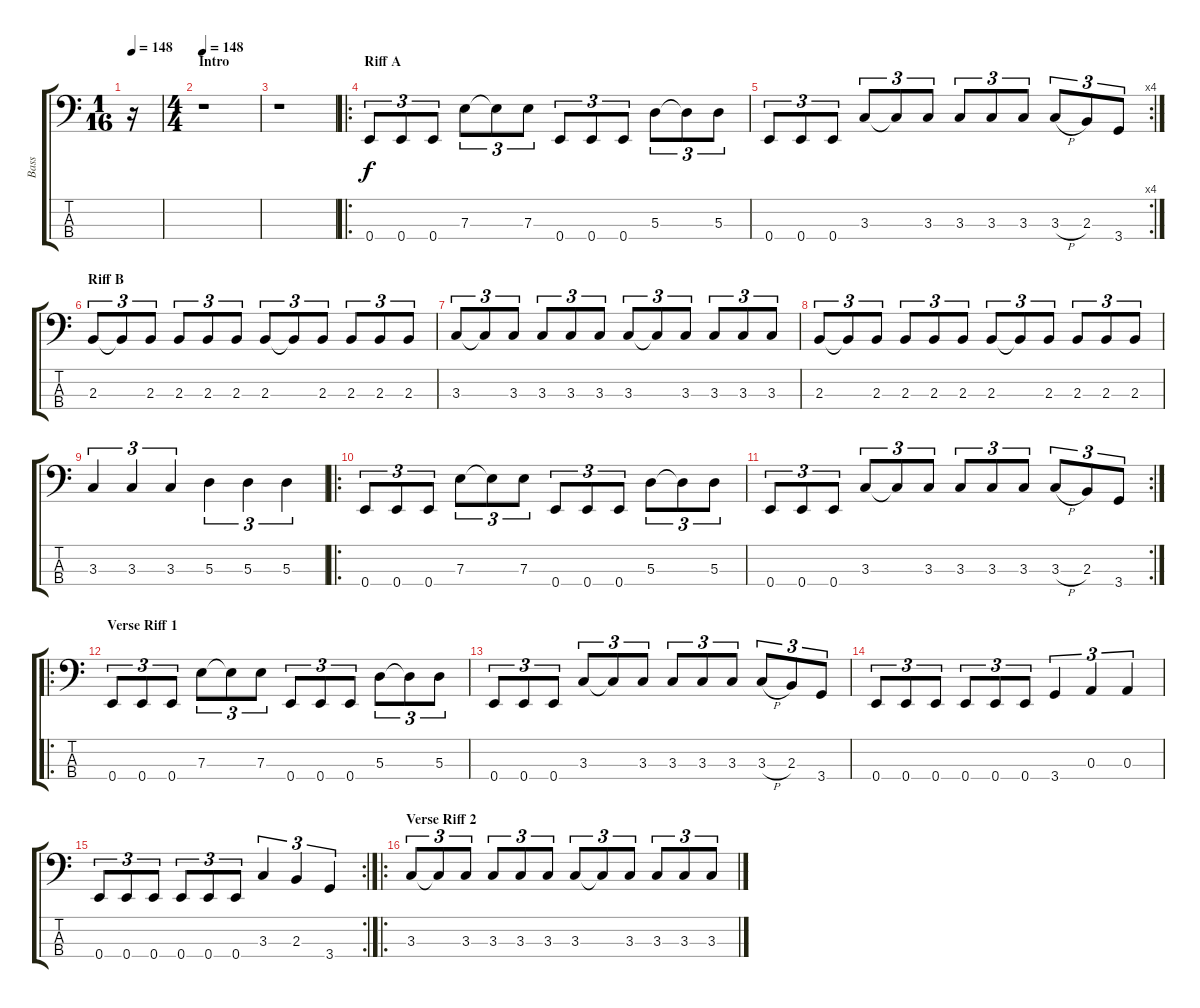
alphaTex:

\track ("Bass" "Bass") {instrument electricbassfinger}
\staff {score tabs}
\tuning (G2 D2 A1 E1) {hide}
\ts (1 16)
\tempo 148
\clef f4
\ks c
r.16{dy f instrument electricbassfinger} |
\ts (4 4)
\section ("" "Intro")
\tempo 148
r.1 |
r.1 |
\ro
\section ("" "Riff A")
0.4.8{tu (3 2)} 0.4.8{tu (3 2)} 0.4.8{tu (3 2)} 7.3.8{tu (3 2)} 7.3{t}.8{tu (3 2)} 7.3.8{tu (3 2)} 0.4.8{tu (3 2)} 0.4.8{tu (3 2)} 0.4.8{tu (3 2)} 5.3.8{tu (3 2)} 5.3{t}.8{tu (3 2)} 5.3.8{tu (3 2)} |
\rc 4
0.4.8{tu (3 2)} 0.4.8{tu (3 2)} 0.4.8{tu (3 2)} 3.3.8{tu (3 2)} 3.3{t}.8{tu (3 2)} 3.3.8{tu (3 2)} 3.3.8{tu (3 2)} 3.3.8{tu (3 2)} 3.3.8{tu (3 2)} 3.3{h}.8{tu (3 2)} 2.3.8{tu (3 2)} 3.4.8{tu (3 2)} |
\section ("" "Riff B")
2.3.8{tu (3 2)} 2.3{t}.8{tu (3 2)} 2.3.8{tu (3 2)} 2.3.8{tu (3 2)} 2.3.8{tu (3 2)} 2.3.8{tu (3 2)} 2.3.8{tu (3 2)} 2.3{t}.8{tu (3 2)} 2.3.8{tu (3 2)} 2.3.8{tu (3 2)} 2.3.8{tu (3 2)} 2.3.8{tu (3 2)} |
3.3.8{tu (3 2)} 3.3{t}.8{tu (3 2)} 3.3.8{tu (3 2)} 3.3.8{tu (3 2)} 3.3.8{tu (3 2)} 3.3.8{tu (3 2)} 3.3.8{tu (3 2)} 3.3{t}.8{tu (3 2)} 3.3.8{tu (3 2)} 3.3.8{tu (3 2)} 3.3.8{tu (3 2)} 3.3.8{tu (3 2)} |
2.3.8{tu (3 2)} 2.3{t}.8{tu (3 2)} 2.3.8{tu (3 2)} 2.3.8{tu (3 2)} 2.3.8{tu (3 2)} 2.3.8{tu (3 2)} 2.3.8{tu (3 2)} 2.3{t}.8{tu (3 2)} 2.3.8{tu (3 2)} 2.3.8{tu (3 2)} 2.3.8{tu (3 2)} 2.3.8{tu (3 2)} |
3.3.4{tu (3 2)} 3.3.4{tu (3 2)} 3.3.4{tu (3 2)} 5.3.4{tu (3 2)} 5.3.4{tu (3 2)} 5.3.4{tu (3 2)} |
\ro
0.4.8{tu (3 2)} 0.4.8{tu (3 2)} 0.4.8{tu (3 2)} 7.3.8{tu (3 2)} 7.3{t}.8{tu (3 2)} 7.3.8{tu (3 2)} 0.4.8{tu (3 2)} 0.4.8{tu (3 2)} 0.4.8{tu (3 2)} 5.3.8{tu (3 2)} 5.3{t}.8{tu (3 2)} 5.3.8{tu (3 2)} |
\rc 2
0.4.8{tu (3 2)} 0.4.8{tu (3 2)} 0.4.8{tu (3 2)} 3.3.8{tu (3 2)} 3.3{t}.8{tu (3 2)} 3.3.8{tu (3 2)} 3.3.8{tu (3 2)} 3.3.8{tu (3 2)} 3.3.8{tu (3 2)} 3.3{h}.8{tu (3 2)} 2.3.8{tu (3 2)} 3.4.8{tu (3 2)} |
\ro
\section ("" "Verse Riff 1")
0.4.8{tu (3 2)} 0.4.8{tu (3 2)} 0.4.8{tu (3 2)} 7.3.8{tu (3 2)} 7.3{t}.8{tu (3 2)} 7.3.8{tu (3 2)} 0.4.8{tu (3 2)} 0.4.8{tu (3 2)} 0.4.8{tu (3 2)} 5.3.8{tu (3 2)} 5.3{t}.8{tu (3 2)} 5.3.8{tu (3 2)} |
0.4.8{tu (3 2)} 0.4.8{tu (3 2)} 0.4.8{tu (3 2)} 3.3.8{tu (3 2)} 3.3{t}.8{tu (3 2)} 3.3.8{tu (3 2)} 3.3.8{tu (3 2)} 3.3.8{tu (3 2)} 3.3.8{tu (3 2)} 3.3{h}.8{tu (3 2)} 2.3.8{tu (3 2)} 3.4.8{tu (3 2)} |
0.4.8{tu (3 2)} 0.4.8{tu (3 2)} 0.4.8{tu (3 2)} 0.4.8{tu (3 2)} 0.4.8{tu (3 2)} 0.4.8{tu (3 2)} 3.4.4{tu (3 2)} 0.3.4{tu (3 2)} 0.3.4{tu (3 2)} |
\rc 2
0.4.8{tu (3 2)} 0.4.8{tu (3 2)} 0.4.8{tu (3 2)} 0.4.8{tu (3 2)} 0.4.8{tu (3 2)} 0.4.8{tu (3 2)} 3.3.4{tu (3 2)} 2.3.4{tu (3 2)} 3.4.4{tu (3 2)} |
\ro
\section ("" "Verse Riff 2")
3.3.8{tu (3 2)} 3.3{t}.8{tu (3 2)} 3.3.8{tu (3 2)} 3.3.8{tu (3 2)} 3.3.8{tu (3 2)} 3.3.8{tu (3 2)} 3.3.8{tu (3 2)} 3.3{t}.8{tu (3 2)} 3.3.8{tu (3 2)} 3.3.8{tu (3 2)} 3.3.8{tu (3 2)} 3.3.8{tu (3 2)}
